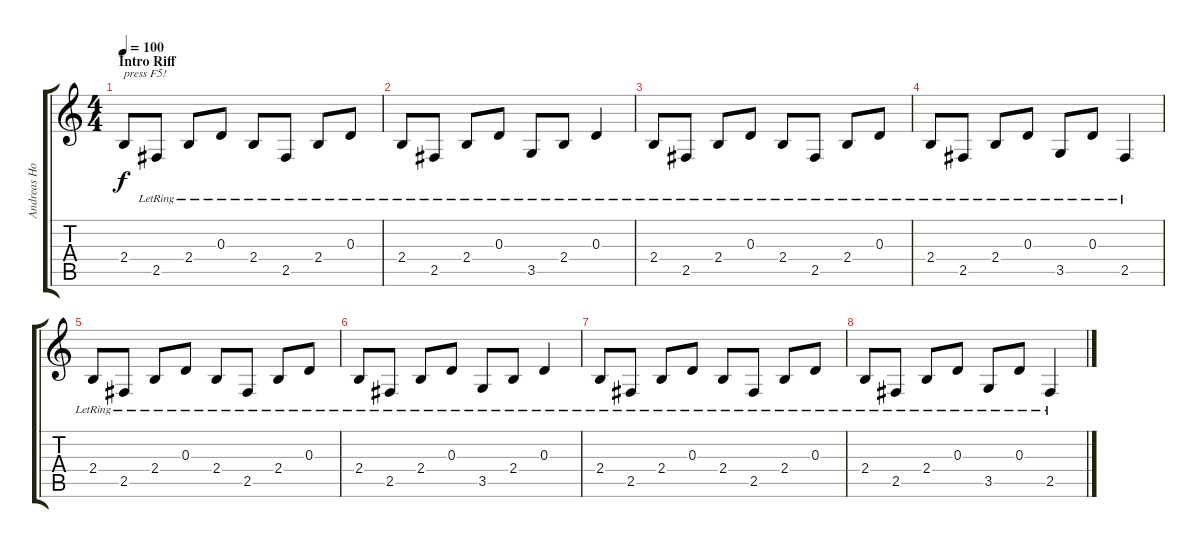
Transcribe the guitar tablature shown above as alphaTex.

\track ("Andreas Holma" "Andreas Ho") {instrument electricguitarclean}
\staff {score tabs}
\tuning (B3 Gb3 D3 A2 E2 B1) {hide}
\ts (4 4)
\section ("" "Intro Riff")
\tempo 100
\clef g2
\ks c
2.4.8{txt "press F5!" dy f instrument electricguitarclean} 2.5{lr}.8 2.4{lr}.8 0.3{lr}.8 2.4{lr}.8 2.5{lr}.8 2.4{lr}.8 0.3{lr}.8 |
2.4{lr}.8{txt ""} 2.5{lr}.8 2.4{lr}.8 0.3{lr}.8 3.5{lr}.8 2.4{lr}.8 0.3{lr}.4 |
2.4{lr}.8 2.5{lr}.8 2.4{lr}.8 0.3{lr}.8 2.4{lr}.8 2.5{lr}.8 2.4{lr}.8 0.3{lr}.8 |
2.4{lr}.8 2.5{lr}.8 2.4{lr}.8 0.3{lr}.8 3.5{lr}.8 0.3{lr}.8 2.5{lr}.4 |
2.4{lr}.8 2.5{lr}.8 2.4{lr}.8 0.3{lr}.8 2.4{lr}.8 2.5{lr}.8 2.4{lr}.8 0.3{lr}.8 |
2.4{lr}.8 2.5{lr}.8 2.4{lr}.8 0.3{lr}.8 3.5{lr}.8 2.4{lr}.8 0.3{lr}.4 |
2.4{lr}.8 2.5{lr}.8 2.4{lr}.8 0.3{lr}.8 2.4{lr}.8 2.5{lr}.8 2.4{lr}.8 0.3{lr}.8 |
2.4{lr}.8 2.5{lr}.8 2.4{lr}.8 0.3{lr}.8 3.5{lr}.8 0.3{lr}.8 2.5{lr}.4
